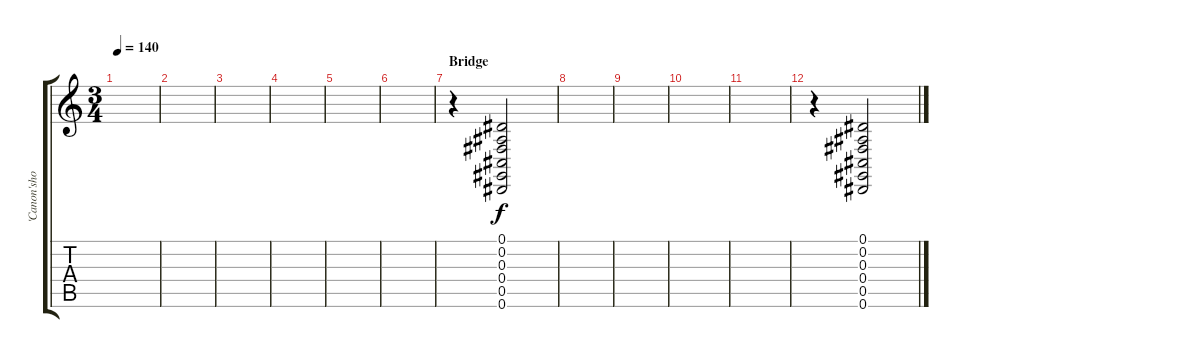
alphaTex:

\track ("'Canon'shot" "'Canon'sho") {instrument gunshot}
\staff {score tabs}
\tuning (Eb4 Bb3 Gb3 Db3 Ab2 Eb2) {hide}
\ts (3 4)
\tempo 140
\clef g2
\ks c
|
|
|
|
|
|
\section ("" "Bridge")
r.4{volume 16 instrument gunshot} (0.1 0.2 0.3 0.4 0.5 0.6).2 |
|
|
|
|
r.4{volume 16 instrument gunshot} (0.1 0.2 0.3 0.4 0.5 0.6).2
